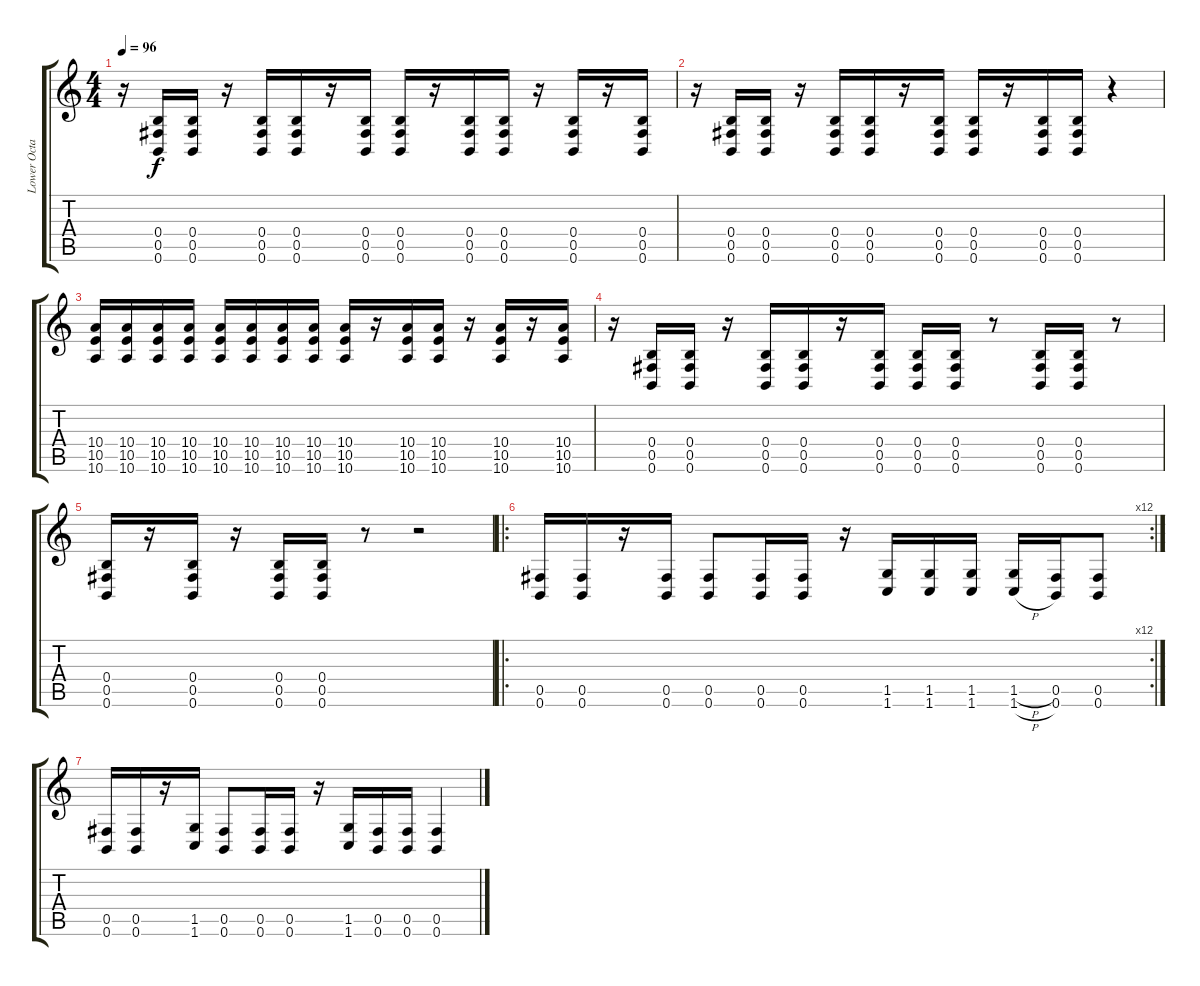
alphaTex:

\track ("Lower Octave" "Lower Octa") {instrument distortionguitar}
\staff {score tabs}
\tuning (Db4 Ab3 E3 B2 Gb2 B1) {hide}
\ts (4 4)
\tempo 96
\clef g2
\ks c
r.16{dy f} (0.4 0.5 0.6).16 (0.4 0.5 0.6).16 r.16 (0.4 0.5 0.6).16 (0.4 0.5 0.6).16 r.16 (0.4 0.5 0.6).16 (0.4 0.5 0.6).16 r.16 (0.4 0.5 0.6).16 (0.4 0.5 0.6).16 r.16 (0.4 0.5 0.6).16 r.16 (0.4 0.5 0.6).16 |
r.16 (0.4 0.5 0.6).16 (0.4 0.5 0.6).16 r.16 (0.4 0.5 0.6).16 (0.4 0.5 0.6).16 r.16 (0.4 0.5 0.6).16 (0.4 0.5 0.6).16 r.16 (0.4 0.5 0.6).16 (0.4 0.5 0.6).16 r.4 |
(10.4 10.5 10.6).16 (10.4 10.5 10.6).16 (10.4 10.5 10.6).16 (10.4 10.5 10.6).16 (10.4 10.5 10.6).16 (10.4 10.5 10.6).16 (10.4 10.5 10.6).16 (10.4 10.5 10.6).16 (10.4 10.5 10.6).16 r.16 (10.4 10.5 10.6).16 (10.4 10.5 10.6).16 r.16 (10.4 10.5 10.6).16 r.16 (10.4 10.5 10.6).16 |
r.16 (0.4 0.5 0.6).16 (0.4 0.5 0.6).16 r.16 (0.4 0.5 0.6).16 (0.4 0.5 0.6).16 r.16 (0.4 0.5 0.6).16 (0.4 0.5 0.6).16 (0.4 0.5 0.6).16 r.8 (0.4 0.5 0.6).16 (0.4 0.5 0.6).16 r.8 |
(0.4 0.5 0.6).16 r.16 (0.4 0.5 0.6).16 r.16 (0.4 0.5 0.6).16 (0.4 0.5 0.6).16 r.8 r.2 |
\ro
\rc 12
(0.5 0.6).16 (0.5 0.6).16 r.16 (0.5 0.6).16 (0.5 0.6).8 (0.5 0.6).16 (0.5 0.6).16 r.16 (1.5 1.6).16 (1.5 1.6).16 (1.5 1.6).16 (1.5{h} 1.6{h}).16 (0.5 0.6).16 (0.5 0.6).8 |
(0.5 0.6).16 (0.5 0.6).16 r.16 (1.5 1.6).16 (0.5 0.6).8 (0.5 0.6).16 (0.5 0.6).16 r.16 (1.5 1.6).16 (0.5 0.6).16 (0.5 0.6).16 (0.5 0.6).4
